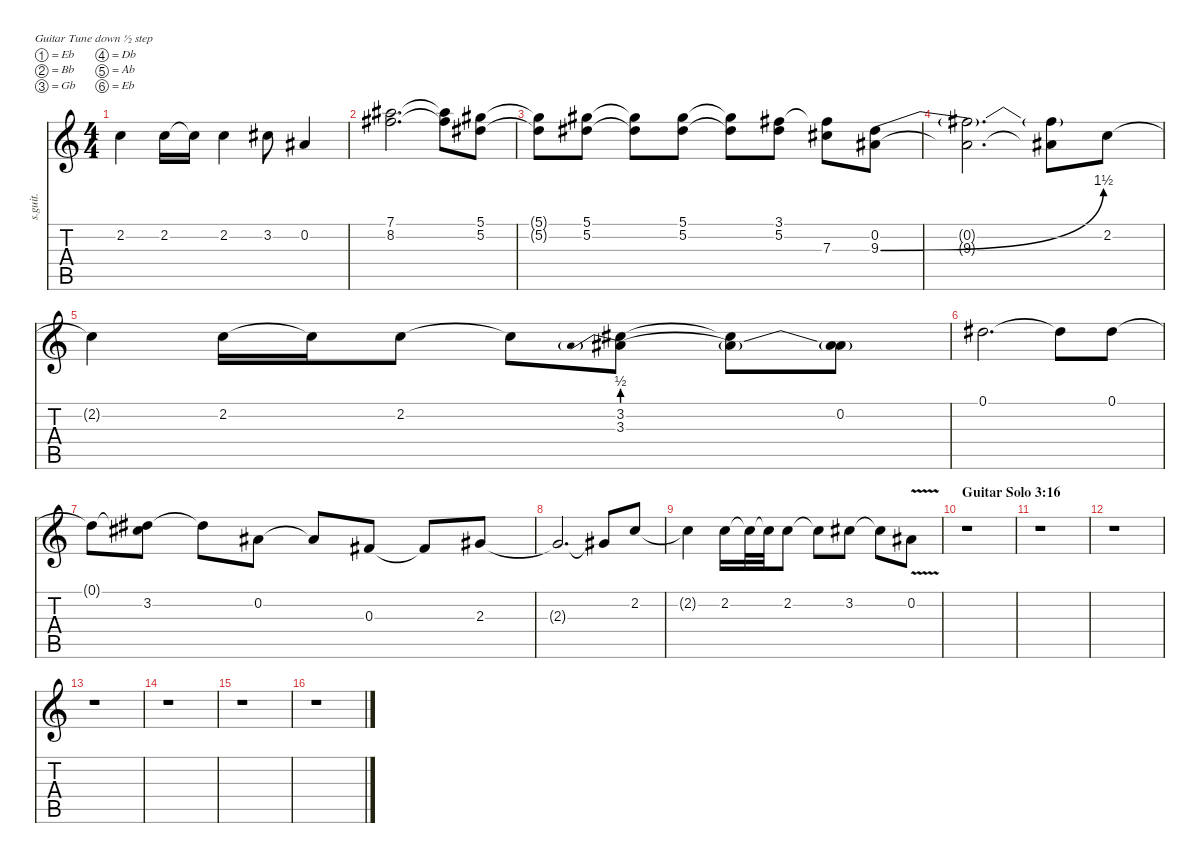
\defaultSystemsLayout 4
\hideDynamics
\bracketExtendMode nobrackets
\track ("Layne Staley and Jerry Cantrell - Vocals" "s.guit.") {instrument tenorsax}
\staff {score tabs}
\tuning (Eb4 Bb3 Gb3 Db3 Ab2 Eb2)
\displaytranspose 12
\ts (4 4)
\tempo (111 hide)
\clef g2
\ks c
2.2.4{dy ff} 2.2.16 2.2{t}.16{dy f} 2.2.4{dy ff} 3.2{acc #}.8 0.2{acc #}.4 |
(7.1{acc #} 8.2{acc #}).2{d} (7.1{t acc #} 8.2{t acc #}).8 (5.1{acc #} 5.2{acc #}).8 |
(5.1{t acc #} 5.2{t acc #}).8 (5.1{acc #} 5.2{acc #}).8 (5.1{t acc #} 5.2{t acc #}).8 (5.1{acc #} 5.2{acc #}).8 (5.1{t acc #} 5.2{t acc #}).8 (3.1{acc #} 5.2{acc #}).8 (3.1{t acc #} 7.3{acc #}).8 (0.2{acc #} 9.3{be (bend 0 0 15 6) acc #}).8 |
(0.2{t acc #} 9.3{t}).2{d} (0.2{t acc #} 9.3{t}).8{dy f} 2.2.8 |
2.2{t}.4 2.2.16 2.2{t}.16 2.2.8 2.2{t}.8 (3.2{acc #} 3.3{be (prebend 0 2 60 2)}).8 (3.2{t acc #} 3.3{t}).8 (0.2{acc #} 3.3{t}).8 |
0.1{acc #}.2{d dy ff} 0.1{t acc #}.8 0.1{acc #}.8 |
0.1{t acc #}.8 (3.2{acc #} 0.1{t acc #}).8 0.1{t acc #}.8{dy f} 0.2{acc #}.8{dy ff} 0.2{t acc #}.8{dy f} 0.3{acc #}.8{dy ff} 0.3{t acc #}.8{dy f} 2.3{acc #}.8{dy ff} |
2.3{t acc #}.2{d dy f} 2.3{t acc #}.8 2.2.8{dy ff} |
2.2{t}.4{dy f} 2.2.16 2.2{t}.32 2.2{t}.32 2.2.8 2.2{t}.8 3.2{acc #}.8 3.2{t acc #}.8 0.2{v acc #}.8 |
\section ("" "Guitar Solo 3:16")
r.1 |
r.1 |
r.1 |
r.1 |
r.1 |
r.1 |
r.1
